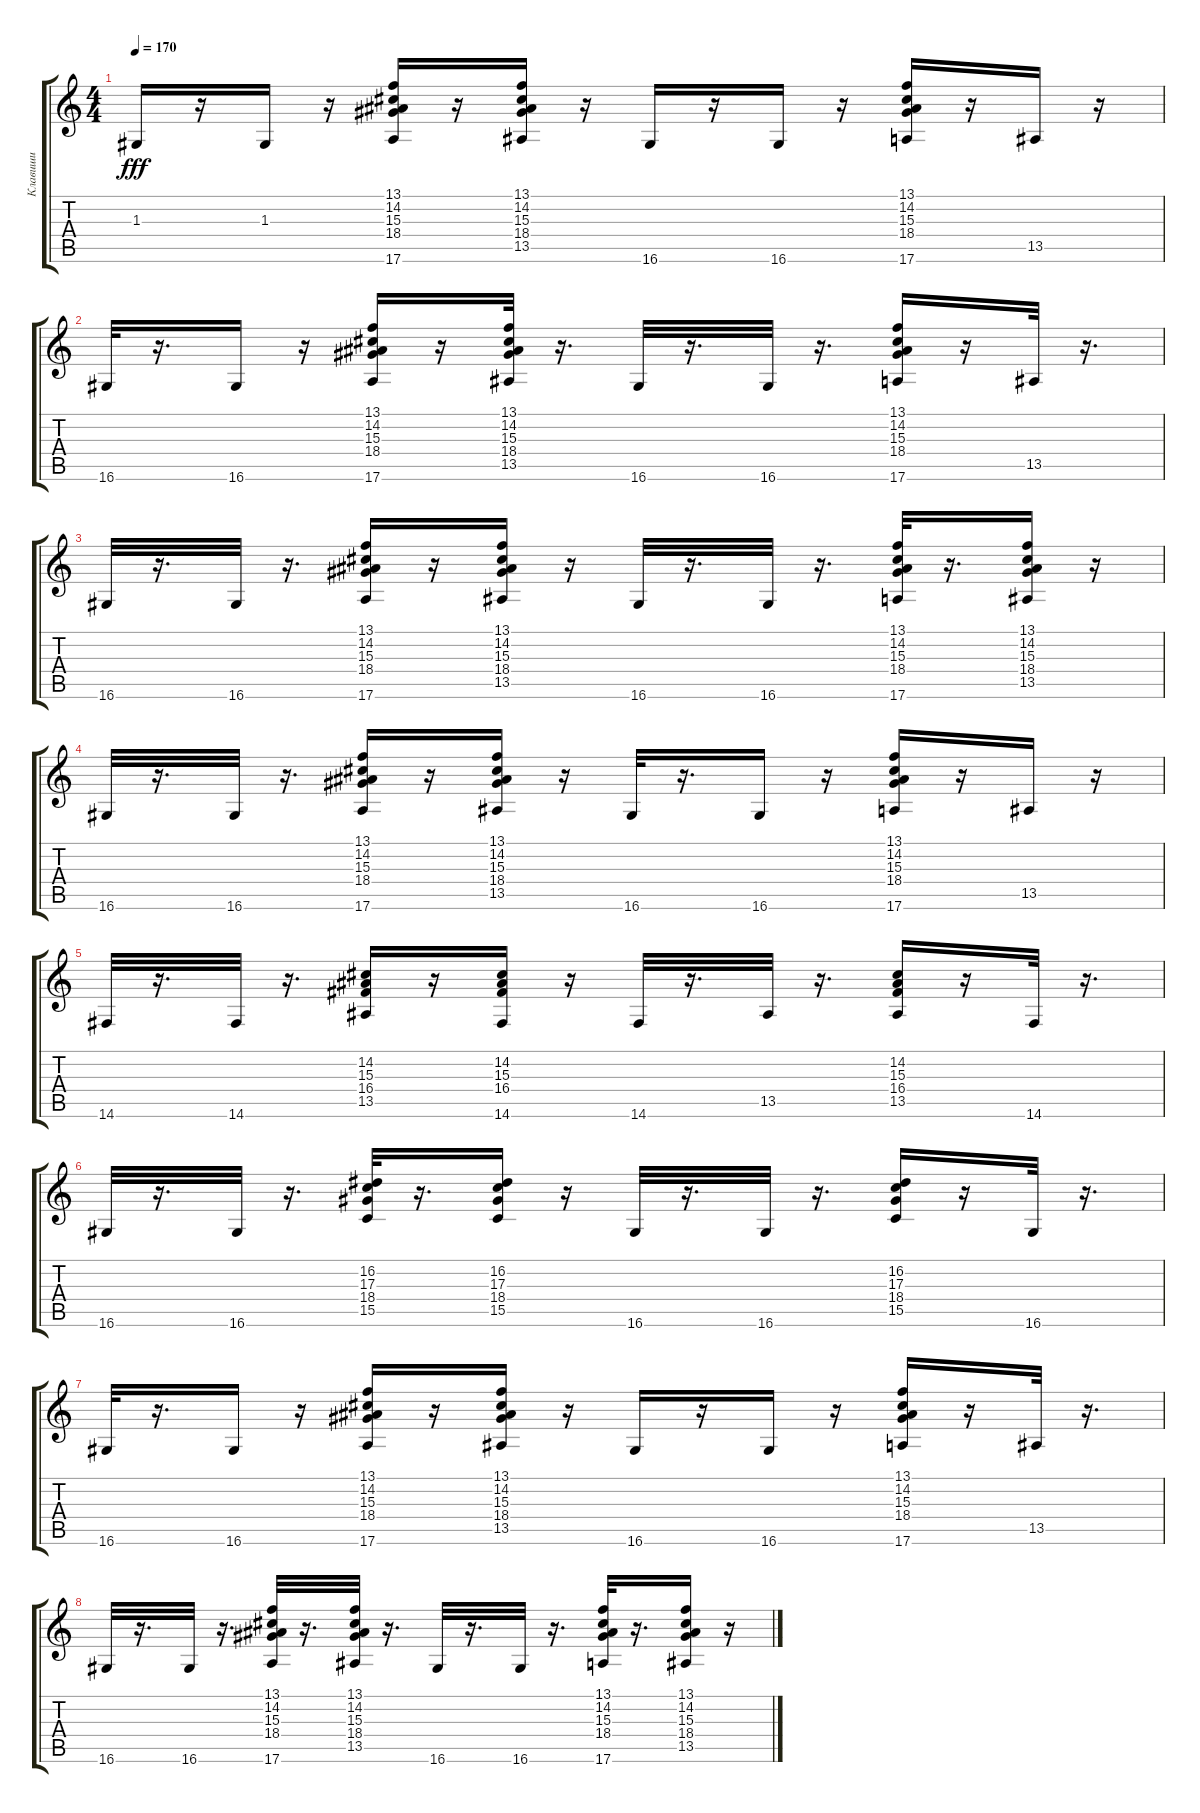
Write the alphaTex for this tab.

\track ("Клавиши" "Клавиши") {instrument vibraphone}
\staff {score tabs}
\tuning (E4 B3 G3 D3 A2 E2) {hide}
\ts (4 4)
\tempo 170
\clef g2
\ks c
1.3.16{dy fff} r.16 1.3.16 r.16 (13.1 14.2 15.3 18.4 17.6).16 r.16 (13.1 14.2 15.3 18.4 13.5).16 r.16 16.6.16 r.16 16.6.16 r.16 (13.1 14.2 15.3 18.4 17.6).16 r.16 13.5.16 r.16 |
16.6.32 r.16{d} 16.6.16 r.16 (13.1 14.2 15.3 18.4 17.6).16 r.16 (13.1 14.2 15.3 18.4 13.5).32 r.16{d} 16.6.32 r.16{d} 16.6.32 r.16{d} (13.1 14.2 15.3 18.4 17.6).16 r.16 13.5.32 r.16{d} |
16.6.32 r.16{d} 16.6.32 r.16{d} (13.1 14.2 15.3 18.4 17.6).16 r.16 (13.1 14.2 15.3 18.4 13.5).16 r.16 16.6.32 r.16{d} 16.6.32 r.16{d} (13.1 14.2 15.3 18.4 17.6).32 r.16{d} (13.1 14.2 15.3 18.4 13.5).16 r.16 |
16.6.32 r.16{d} 16.6.32 r.16{d} (13.1 14.2 15.3 18.4 17.6).16 r.16 (13.1 14.2 15.3 18.4 13.5).16 r.16 16.6.32 r.16{d} 16.6.16 r.16 (13.1 14.2 15.3 18.4 17.6).16 r.16 13.5.16 r.16 |
14.6.32 r.16{d} 14.6.32 r.16{d} (14.2 15.3 16.4 13.5).16 r.16 (14.2 15.3 16.4 14.6).16 r.16 14.6.32 r.16{d} 13.5.32 r.16{d} (14.2 15.3 16.4 13.5).16 r.16 14.6.32 r.16{d} |
16.6.32 r.16{d} 16.6.32 r.16{d} (16.2 17.3 18.4 15.5).32 r.16{d} (16.2 17.3 18.4 15.5).16 r.16 16.6.32 r.16{d} 16.6.32 r.16{d} (16.2 17.3 18.4 15.5).16 r.16 16.6.32 r.16{d} |
16.6.32 r.16{d} 16.6.16 r.16 (13.1 14.2 15.3 18.4 17.6).16 r.16 (13.1 14.2 15.3 18.4 13.5).16 r.16 16.6.16 r.16 16.6.16 r.16 (13.1 14.2 15.3 18.4 17.6).16 r.16 13.5.32 r.16{d} |
16.6.32 r.16{d} 16.6.32 r.16{d} (13.1 14.2 15.3 18.4 17.6).32 r.16{d} (13.1 14.2 15.3 18.4 13.5).32 r.16{d} 16.6.32 r.16{d} 16.6.32 r.16{d} (13.1 14.2 15.3 18.4 17.6).32 r.16{d} (13.1 14.2 15.3 18.4 13.5).16 r.16
